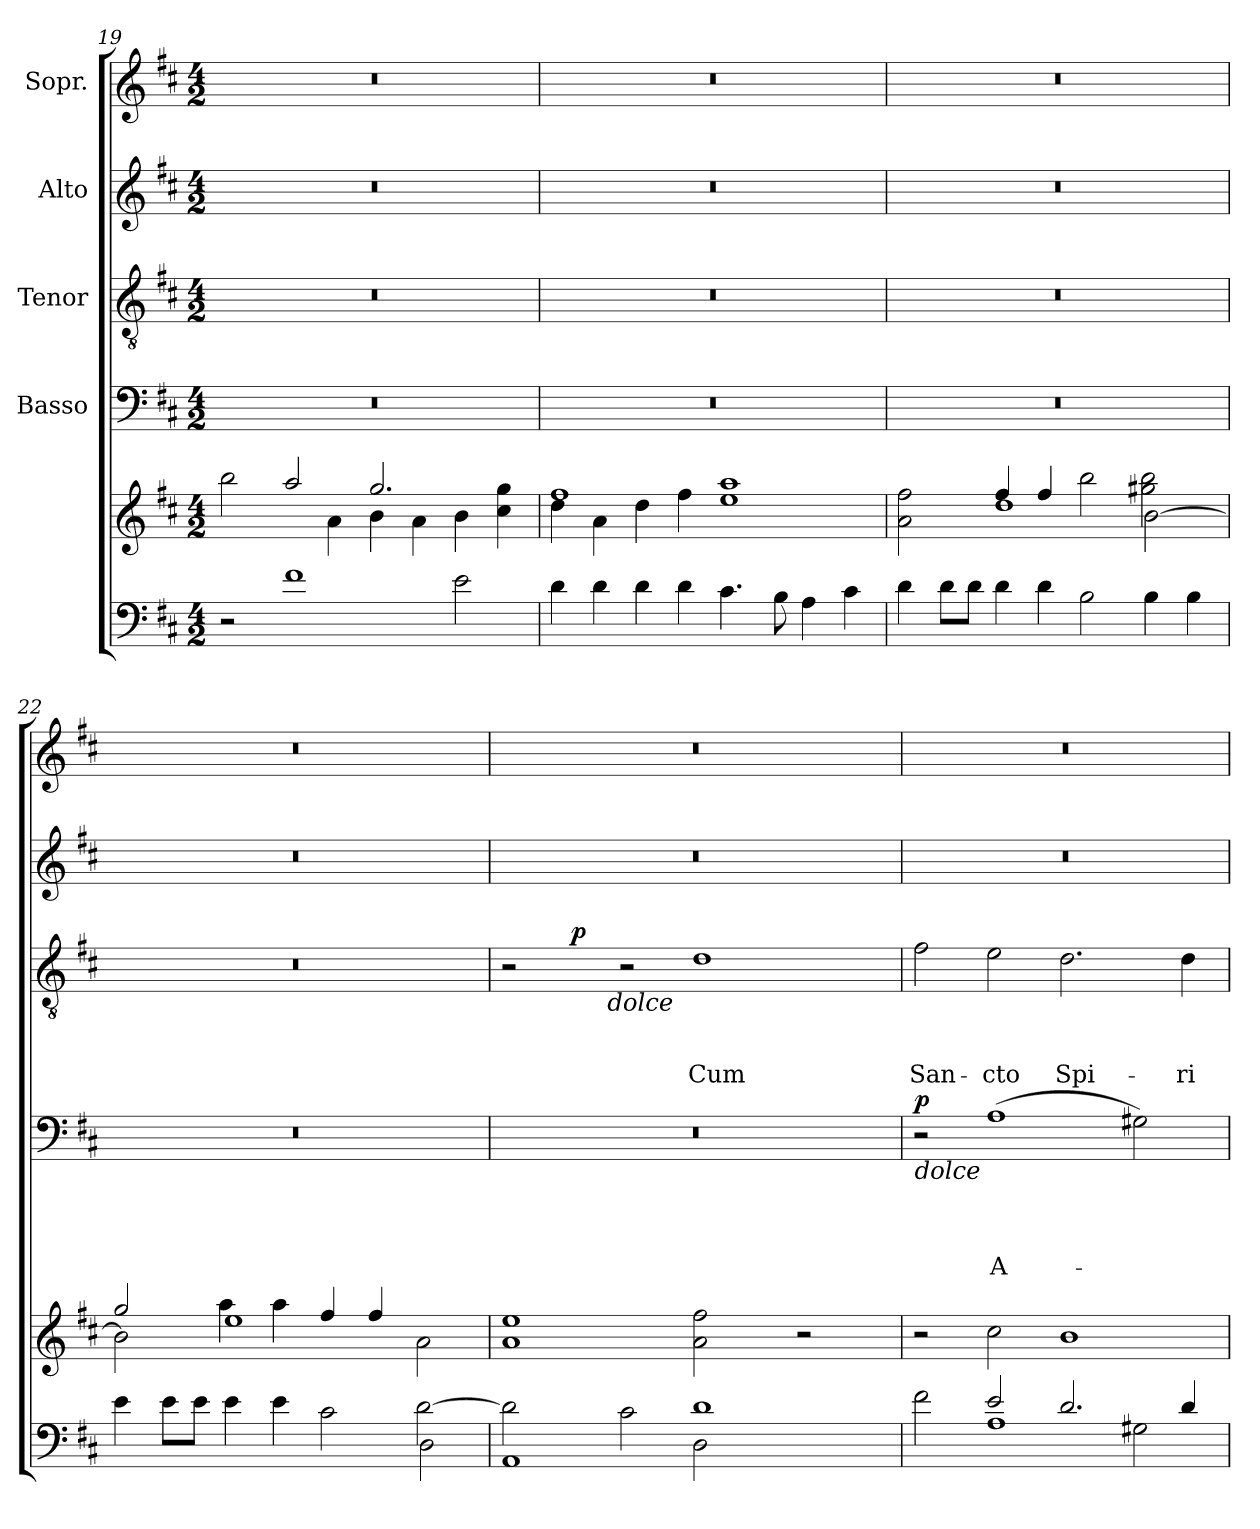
**kern	**kern	**kern	**text	**text	**text	**text	**dynam	**kern	**text	**text	**text	**dynam	**kern	**kern
*part6	*part5	*part4	*part4	*part4	*part4	*part4	*part4	*part3	*part3	*part3	*part3	*part3	*part2	*part1
*staff6	*staff5	*staff4	*staff4	*staff4	*staff4	*staff4	*staff4	*staff3	*staff3	*staff3	*staff3	*staff3	*staff2	*staff1
*	*	*I"Basso	*	*	*	*	*	*I"Tenor	*	*	*	*	*I"Alto	*I"Sopr.
*clefF4	*clefG2	*clefF4	*	*	*	*	*	*clefGv2	*	*	*	*	*clefG2	*clefG2
*k[f#c#]	*k[f#c#]	*k[f#c#]	*	*	*	*	*	*k[f#c#]	*	*	*	*	*k[f#c#]	*k[f#c#]
*D:	*D:	*D:	*	*	*	*	*	*D:	*	*	*	*	*D:	*D:
*M4/2	*M4/2	*M4/2	*	*	*	*	*	*M4/2	*	*	*	*	*M4/2	*M4/2
=19	=19	=19	=19	=19	=19	=19	=19	=19	=19	=19	=19	=19	=19	=19
*	*^	*	*	*	*	*	*	*	*	*	*	*	*	*
2r	2bb\	2.ryy	0r	.	.	.	.	.	0r	.	.	.	.	0r	0r
1f#	2aa/	.	.	.	.	.	.	.	.	.	.	.	.	.	.
.	.	4a\	.	.	.	.	.	.	.	.	.	.	.	.	.
.	2.gg/	4b\	.	.	.	.	.	.	.	.	.	.	.	.	.
.	.	4a\	.	.	.	.	.	.	.	.	.	.	.	.	.
2e\	.	4b\	.	.	.	.	.	.	.	.	.	.	.	.	.
.	4cc#\ 4gg\	4ryy	.	.	.	.	.	.	.	.	.	.	.	.	.
!!LO:LB:g=z
=20	=20	=20	=20	=20	=20	=20	=20	=20	=20	=20	=20	=20	=20	=20	=20
4d\	1ff#	4dd\	0r	.	.	.	.	.	0r	.	.	.	.	0r	0r
4d\	.	4a\	.	.	.	.	.	.	.	.	.	.	.	.	.
4d\	.	4dd\	.	.	.	.	.	.	.	.	.	.	.	.	.
4d\	.	4ff#\	.	.	.	.	.	.	.	.	.	.	.	.	.
4.c#\	1ee 1aa	1ryy	.	.	.	.	.	.	.	.	.	.	.	.	.
8B\	.	.	.	.	.	.	.	.	.	.	.	.	.	.	.
4A\	.	.	.	.	.	.	.	.	.	.	.	.	.	.	.
4c#\	.	.	.	.	.	.	.	.	.	.	.	.	.	.	.
=21	=21	=21	=21	=21	=21	=21	=21	=21	=21	=21	=21	=21	=21	=21	=21
*	*	*^	*	*	*	*	*	*	*	*	*	*	*	*	*
4d\	2a\ 2ff#\	2ryy	1.ryy	0r	.	.	.	.	.	0r	.	.	.	.	0r	0r
8d\L	.	.	.	.	.	.	.	.	.	.	.	.	.	.	.	.
8d\J	.	.	.	.	.	.	.	.	.	.	.	.	.	.	.	.
4d\	4ff#/	1dd	.	.	.	.	.	.	.	.	.	.	.	.	.	.
4d\	4ff#/	.	.	.	.	.	.	.	.	.	.	.	.	.	.	.
2B\	2bb\	.	.	.	.	.	.	.	.	.	.	.	.	.	.	.
4B\	[>2b\	2ryy	2gg#X\ 2bb\	.	.	.	.	.	.	.	.	.	.	.	.	.
4B\	.	.	.	.	.	.	.	.	.	.	.	.	.	.	.	.
*	*	*v	*v	*	*	*	*	*	*	*	*	*	*	*	*	*
=22	=22	=22	=22	=22	=22	=22	=22	=22	=22	=22	=22	=22	=22	=22	=22
*^	*	*	*	*	*	*	*	*	*	*	*	*	*	*	*
4e\	1.ryy	2b\]	2gg/	0r	.	.	.	.	.	0r	.	.	.	.	0r	0r
8e\L	.	.	.	.	.	.	.	.	.	.	.	.	.	.	.	.
8e\J	.	.	.	.	.	.	.	.	.	.	.	.	.	.	.	.
4e\	.	1ee	4aa\	.	.	.	.	.	.	.	.	.	.	.	.	.
4e\	.	.	4aa\	.	.	.	.	.	.	.	.	.	.	.	.	.
2c#\	.	.	4ff#/	.	.	.	.	.	.	.	.	.	.	.	.	.
.	.	.	4ff#/	.	.	.	.	.	.	.	.	.	.	.	.	.
[>2d\	2D\	2ryy	2a\	.	.	.	.	.	.	.	.	.	.	.	.	.
*	*	*v	*v	*	*	*	*	*	*	*	*	*	*	*	*	*
=23	=23	=23	=23	=23	=23	=23	=23	=23	=23	=23	=23	=23	=23	=23	=23
*	*	*	*	*	*	*	*	*	*^	*	*	*	*	*	*
*	*	*	*	*	*	*	*	*	*	*^	*	*	*	*	*	*
2d\]	1AA	1a 1ee	0r	.	.	.	.	.	2r	4ryy	4...ryy	.	.	.	.	0r	0r
.	.	.	.	.	.	.	.	.	.	16ryy	.	.	.	.	.	.	.
!	!	!	!	!	!	!	!	!	!	!	!	!	!	!	!LO:DY:a	!	!
.	.	.	.	.	.	.	.	.	.	1ryy	.	.	.	.	p	.	.
!	!	!	!	!	!	!	!	!	!	!	!LO:TX:b:i:t=dolce	!	!	!	!	!	!
.	.	.	.	.	.	.	.	.	.	.	1ryy	.	.	.	.	.	.
2c#\	.	.	.	.	.	.	.	.	2r	.	.	.	.	.	.	.	.
!	!	!	!	!	!	!	!	!	!	!	!	!	!	!LO:LY:b	!	!	!
1d	2D\	2a\ 2ff#\	.	.	.	.	.	.	1d	.	.	.	.	Cum	.	.	.
.	.	.	.	.	.	.	.	.	.	2ryy	.	.	.	.	.	.	.
.	.	.	.	.	.	.	.	.	.	.	2ryy	.	.	.	.	.	.
.	2ryy	2r	.	.	.	.	.	.	.	.	.	.	.	.	.	.	.
.	.	.	.	.	.	.	.	.	.	8.ryy	.	.	.	.	.	.	.
.	.	.	.	.	.	.	.	.	.	.	32ryy	.	.	.	.	.	.
!!LO:LB:g=z
=24	=24	=24	=24	=24	=24	=24	=24	=24	=24	=24	=24	=24	=24	=24	=24	=24	=24
!	!	!	!LO:TX:b:i:t=dolce	!	!	!	!	!	!	!	!	!	!	!	!	!	!
!	!	!	!	!	!	!	!	!LO:DY:a	!	!	!	!	!	!LO:LY:b	!	!	!
*	*	*	*	*	*	*	*	*	*v	*v	*v	*	*	*	*	*	*
2f#\	2ryy	2r	2r	.	.	.	.	p	2f#\	.	.	San-	.	0r	0r
!	!	!	!	!	!	!	!LO:LY:b	!	!	!	!	!LO:LY:b	!	!	!
2e/	1A	2cc#\	(>1A	.	.	.	A-	.	2e\	.	.	-cto	.	.	.
!	!	!	!	!	!	!	!	!	!	!	!	!LO:LY:b	!	!	!
2.d/	.	1b	.	.	.	.	.	.	2.d\	.	.	Spi-	.	.	.
.	2G#X\	.	2G#X\)	.	.	.	.	.	.	.	.	.	.	.	.
!	!	!	!	!	!	!	!	!	!	!	!	!LO:LY:b	!	!	!
4d/	.	.	.	.	.	.	.	.	4d\	.	.	-ri-	.	.	.
*v	*v	*	*	*	*	*	*	*	*	*	*	*	*	*	*
=	=	=	=	=	=	=	=	=	=	=	=	=	=	=
*-	*-	*-	*-	*-	*-	*-	*-	*-	*-	*-	*-	*-	*-	*-
